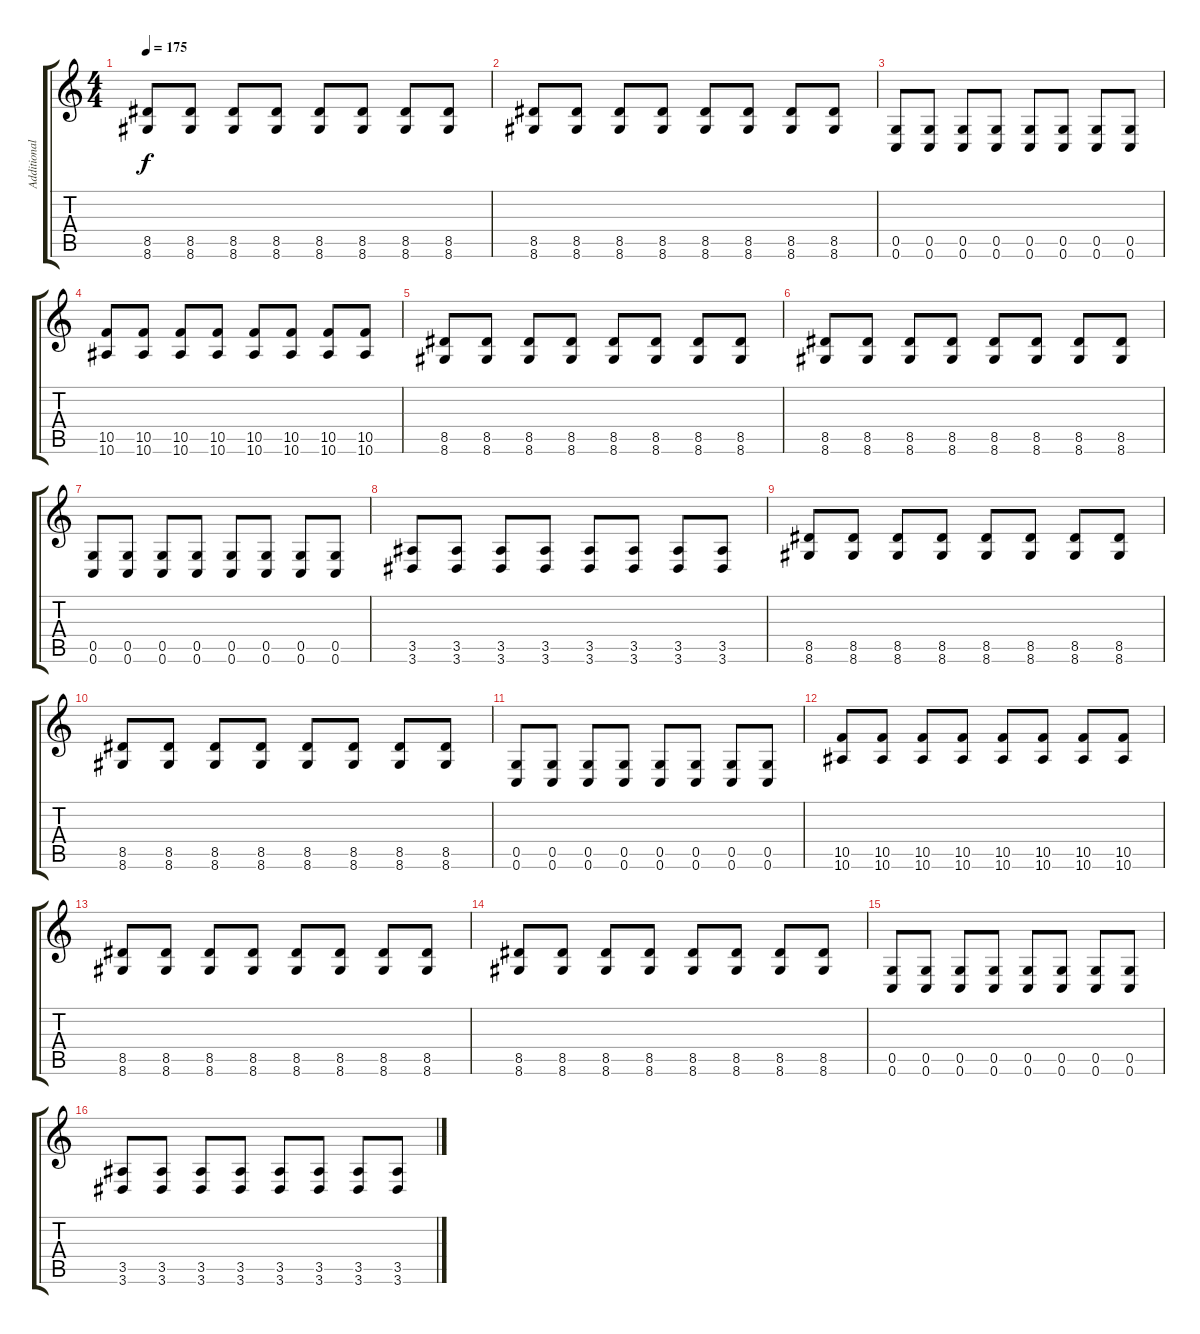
\track ("Additional Guitar" "Additional") {instrument distortionguitar}
\staff {score tabs}
\tuning (D4 A3 F3 C3 G2 C2) {hide}
\ts (4 4)
\tempo 175
\clef g2
\ks c
(8.5 8.6).8{dy f} (8.5 8.6).8 (8.5 8.6).8 (8.5 8.6).8 (8.5 8.6).8 (8.5 8.6).8 (8.5 8.6).8 (8.5 8.6).8 |
(8.5 8.6).8 (8.5 8.6).8 (8.5 8.6).8 (8.5 8.6).8 (8.5 8.6).8 (8.5 8.6).8 (8.5 8.6).8 (8.5 8.6).8 |
(0.5 0.6).8 (0.5 0.6).8 (0.5 0.6).8 (0.5 0.6).8 (0.5 0.6).8 (0.5 0.6).8 (0.5 0.6).8 (0.5 0.6).8 |
(10.5 10.6).8 (10.5 10.6).8 (10.5 10.6).8 (10.5 10.6).8 (10.5 10.6).8 (10.5 10.6).8 (10.5 10.6).8 (10.5 10.6).8 |
(8.5 8.6).8 (8.5 8.6).8 (8.5 8.6).8 (8.5 8.6).8 (8.5 8.6).8 (8.5 8.6).8 (8.5 8.6).8 (8.5 8.6).8 |
(8.5 8.6).8 (8.5 8.6).8 (8.5 8.6).8 (8.5 8.6).8 (8.5 8.6).8 (8.5 8.6).8 (8.5 8.6).8 (8.5 8.6).8 |
(0.5 0.6).8 (0.5 0.6).8 (0.5 0.6).8 (0.5 0.6).8 (0.5 0.6).8 (0.5 0.6).8 (0.5 0.6).8 (0.5 0.6).8 |
(3.5 3.6).8 (3.5 3.6).8 (3.5 3.6).8 (3.5 3.6).8 (3.5 3.6).8 (3.5 3.6).8 (3.5 3.6).8 (3.5 3.6).8 |
(8.5 8.6).8 (8.5 8.6).8 (8.5 8.6).8 (8.5 8.6).8 (8.5 8.6).8 (8.5 8.6).8 (8.5 8.6).8 (8.5 8.6).8 |
(8.5 8.6).8 (8.5 8.6).8 (8.5 8.6).8 (8.5 8.6).8 (8.5 8.6).8 (8.5 8.6).8 (8.5 8.6).8 (8.5 8.6).8 |
(0.5 0.6).8 (0.5 0.6).8 (0.5 0.6).8 (0.5 0.6).8 (0.5 0.6).8 (0.5 0.6).8 (0.5 0.6).8 (0.5 0.6).8 |
(10.5 10.6).8 (10.5 10.6).8 (10.5 10.6).8 (10.5 10.6).8 (10.5 10.6).8 (10.5 10.6).8 (10.5 10.6).8 (10.5 10.6).8 |
(8.5 8.6).8 (8.5 8.6).8 (8.5 8.6).8 (8.5 8.6).8 (8.5 8.6).8 (8.5 8.6).8 (8.5 8.6).8 (8.5 8.6).8 |
(8.5 8.6).8 (8.5 8.6).8 (8.5 8.6).8 (8.5 8.6).8 (8.5 8.6).8 (8.5 8.6).8 (8.5 8.6).8 (8.5 8.6).8 |
(0.5 0.6).8 (0.5 0.6).8 (0.5 0.6).8 (0.5 0.6).8 (0.5 0.6).8 (0.5 0.6).8 (0.5 0.6).8 (0.5 0.6).8 |
(3.5 3.6).8 (3.5 3.6).8 (3.5 3.6).8 (3.5 3.6).8 (3.5 3.6).8 (3.5 3.6).8 (3.5 3.6).8 (3.5 3.6).8
